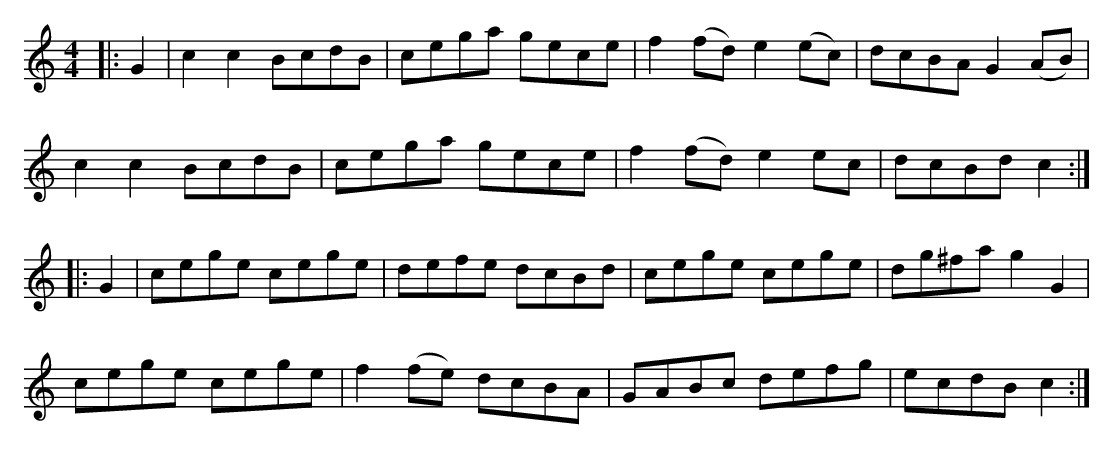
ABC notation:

X:1
M:4/4
K:C
|:G2|c2c2 BcdB|cega gece|f2 (fd) e2 (ec)|dcBA G2 (AB)|
c2c2 BcdB|cega gece|f2 (fd) e2 ec|dcBd c2:|
|:G2|cege cege|defe dcBd|cege cege|dg^fa g2G2|
cege cege|f2 (fe) dcBA|GABc defg|ecdB c2:|
